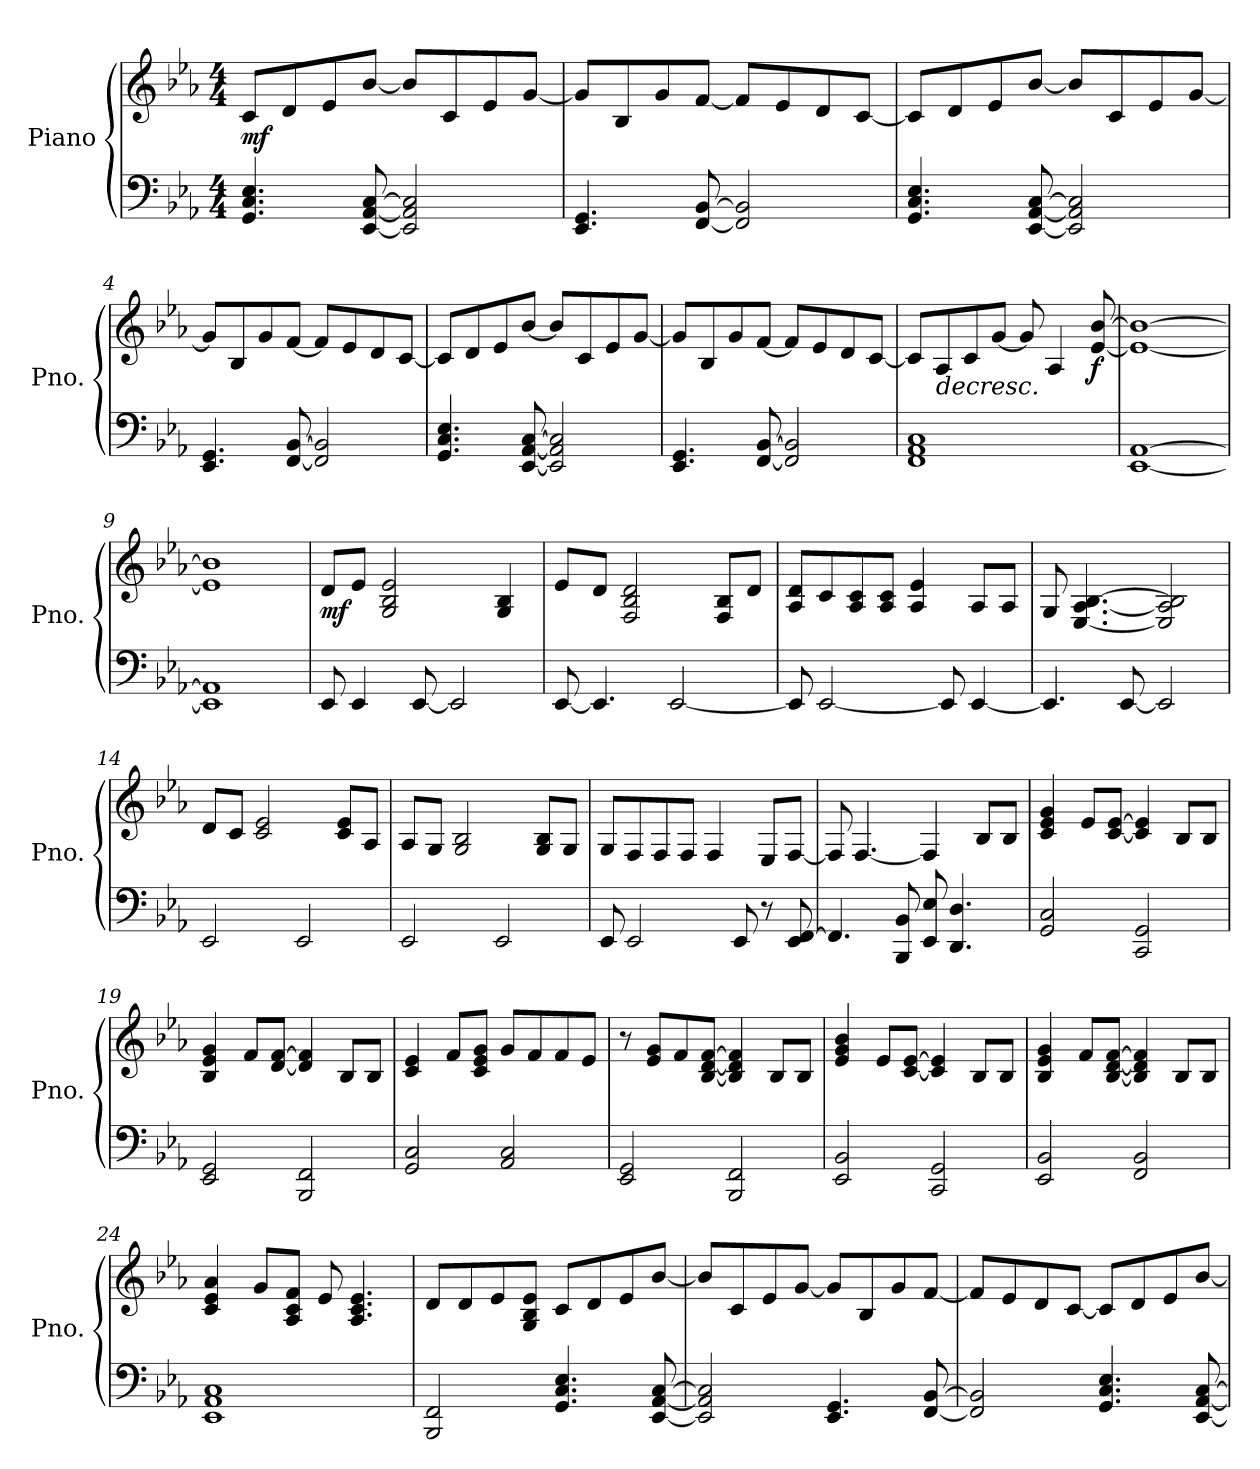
**kern	**kern	**dynam
*part1	*part1	*part1
*staff2	*staff1	*staff1/2
*I"Piano	*	*
*I'Pno.	*	*
*clefF4	*clefG2	*
*k[b-e-a-]	*k[b-e-a-]	*
*M4/4	*M4/4	*
*MM99	*MM99	*
=1	=1	=1
!	!	!LO:DY:b
4.GG/ 4.C/ 4.E-/	8c/L	mf
.	8d/	.
.	8e-/	.
[8EE-/ [8AA-/ [8C/	[8b-/J	.
2EE-/] 2AA-/] 2C/]	8b-/L]	.
.	8c/	.
.	8e-/	.
.	[8g/J	.
=2	=2	=2
4.EE-/ 4.GG/	8g/L]	.
.	8B-/	.
.	8g/	.
[8FF/ [8BB-/	[8f/J	.
2FF/] 2BB-/]	8f/L]	.
.	8e-/	.
.	8d/	.
.	[8c/J	.
=3	=3	=3
4.GG/ 4.C/ 4.E-/	8c/L]	.
.	8d/	.
.	8e-/	.
[8EE-/ [8AA-/ [8C/	[8b-/J	.
2EE-/] 2AA-/] 2C/]	8b-/L]	.
.	8c/	.
.	8e-/	.
.	[8g/J	.
=4	=4	=4
4.EE-/ 4.GG/	8g/L]	.
.	8B-/	.
.	8g/	.
[8FF/ [8BB-/	[8f/J	.
2FF/] 2BB-/]	8f/L]	.
.	8e-/	.
.	8d/	.
.	[8c/J	.
!!LO:LB:g=z
=5	=5	=5
4.GG/ 4.C/ 4.E-/	8c/L]	.
.	8d/	.
.	8e-/	.
[8EE-/ [8AA-/ [8C/	[8b-/J	.
2EE-/] 2AA-/] 2C/]	8b-/L]	.
.	8c/	.
.	8e-/	.
.	[8g/J	.
=6	=6	=6
4.EE-/ 4.GG/	8g/L]	.
.	8B-/	.
.	8g/	.
[8FF/ [8BB-/	[8f/J	.
2FF/] 2BB-/]	8f/L]	.
.	8e-/	.
.	8d/	.
.	[8c/J	.
=7	=7	=7
1FF 1AA- 1C	8c/L]	.
!	!	!LO:HP:b
.	8A-/	>
.	8c/	.
.	[8g/J	.
.	8g/]	.
.	4A-/	.
!	!	!LO:DY:b
.	[8e-/ [8b-/	f
.	.	]
=8	=8	=8
[1EE- [1AA-	1e-_ 1b-_	.
!!LO:LB:g=z
=9	=9	=9
1EE-] 1AA-]	1e-] 1b-]	.
=10	=10	=10
!	!	!LO:DY:b
8EE-/	8d/L	mf
4EE-/	8e-/J	.
.	2G/ 2B-/ 2e-/	.
[8EE-/	.	.
2EE-/]	.	.
.	4G/ 4B-/	.
=11	=11	=11
[8EE-/	8e-/L	.
4.EE-/]	8d/J	.
.	2F/ 2B-/ 2d/	.
[2EE-/	.	.
.	8F/ 8B-/L	.
.	8d/J	.
=12	=12	=12
8EE-/]	8A-/ 8d/L	.
[2EE-/	8c/	.
.	8A-/ 8c/	.
.	8A-/ 8c/J	.
.	4A-/ 4e-/	.
8EE-/]	.	.
[4EE-/	8A-/L	.
.	8A-/J	.
!!LO:LB:g=z
=13	=13	=13
4.EE-/]	8G/	.
.	[4.E-/ [4.A-/ [4.B-/	.
[8EE-/	.	.
2EE-/]	2E-/] 2A-/] 2B-/]	.
=14	=14	=14
2EE-/	8d/L	.
.	8c/J	.
.	2c/ 2e-/	.
2EE-/	.	.
.	8c/ 8e-/L	.
.	8A-/J	.
=15	=15	=15
2EE-/	8A-/L	.
.	8G/J	.
.	2G/ 2B-/	.
2EE-/	.	.
.	8G/ 8B-/L	.
.	8G/J	.
=16	=16	=16
8EE-/	8G/L	.
2EE-/	8F/	.
.	8F/	.
.	8F/J	.
.	4F/	.
8EE-/	.	.
8r	8E-/L	.
8EE-/ [8FF/	[8F/J	.
!!LO:LB:g=z
=17	=17	=17
4.FF/]	8F/]	.
.	[4.F/	.
8BBB-/ 8BB-/	.	.
8EE-/ 8E-/	4F/]	.
4.DD/ 4.D/	.	.
.	8B-/L	.
.	8B-/J	.
=18	=18	=18
2GG/ 2C/	4c/ 4e-/ 4g/	.
.	8e-/L	.
.	[8c/ [8e-/J	.
2CC/ 2GG/	4c/] 4e-/]	.
.	8B-/L	.
.	8B-/J	.
=19	=19	=19
2EE-/ 2GG/	4B-/ 4e-/ 4g/	.
.	8f/L	.
.	[8d/ [8f/J	.
2BBB-/ 2FF/	4d/] 4f/]	.
.	8B-/L	.
.	8B-/J	.
=20	=20	=20
2GG/ 2C/	4c/ 4e-/	.
.	8f/L	.
.	8c/ 8e-/ 8g/J	.
2AA-/ 2C/	8g/L	.
.	8f/	.
.	8f/	.
.	8e-/J	.
!!LO:PB:g=z
=21	=21	=21
2EE-/ 2GG/	8r	.
.	8e-/ 8g/L	.
.	8f/	.
.	[8B-/ [8d/ [8f/J	.
2BBB-/ 2FF/	4B-/] 4d/] 4f/]	.
.	8B-/L	.
.	8B-/J	.
=22	=22	=22
2EE-/ 2BB-/	4e-/ 4g/ 4b-/	.
.	8e-/L	.
.	[8c/ [8e-/J	.
2CC/ 2GG/	4c/] 4e-/]	.
.	8B-/L	.
.	8B-/J	.
=23	=23	=23
2EE-/ 2BB-/	4B-/ 4e-/ 4g/	.
.	8f/L	.
.	[8B-/ [8d/ [8f/J	.
2FF/ 2BB-/	4B-/] 4d/] 4f/]	.
.	8B-/L	.
.	8B-/J	.
=24	=24	=24
1EE- 1AA- 1C	4c/ 4e-/ 4a-/	.
.	8g/L	.
.	8A-/ 8c/ 8f/J	.
.	8e-/	.
.	4.A-/ 4.c/ 4.e-/	.
=25	=25	=25
2BBB-/ 2FF/	8d/L	.
.	8d/	.
.	8e-/	.
.	8G/ 8B-/ 8e-/J	.
4.GG/ 4.C/ 4.E-/	8c/L	.
.	8d/	.
.	8e-/	.
[8EE-/ [8AA-/ [8C/	[8b-/J	.
!!LO:LB:g=z
=26	=26	=26
2EE-/] 2AA-/] 2C/]	8b-/L]	.
.	8c/	.
.	8e-/	.
.	[8g/J	.
4.EE-/ 4.GG/	8g/L]	.
.	8B-/	.
.	8g/	.
[8FF/ [8BB-/	[8f/J	.
=27	=27	=27
2FF/] 2BB-/]	8f/L]	.
.	8e-/	.
.	8d/	.
.	[8c/J	.
4.GG/ 4.C/ 4.E-/	8c/L]	.
.	8d/	.
.	8e-/	.
[8EE-/ [8AA-/ [8C/	[8b-/J	.
=	=	=
*-	*-	*-
